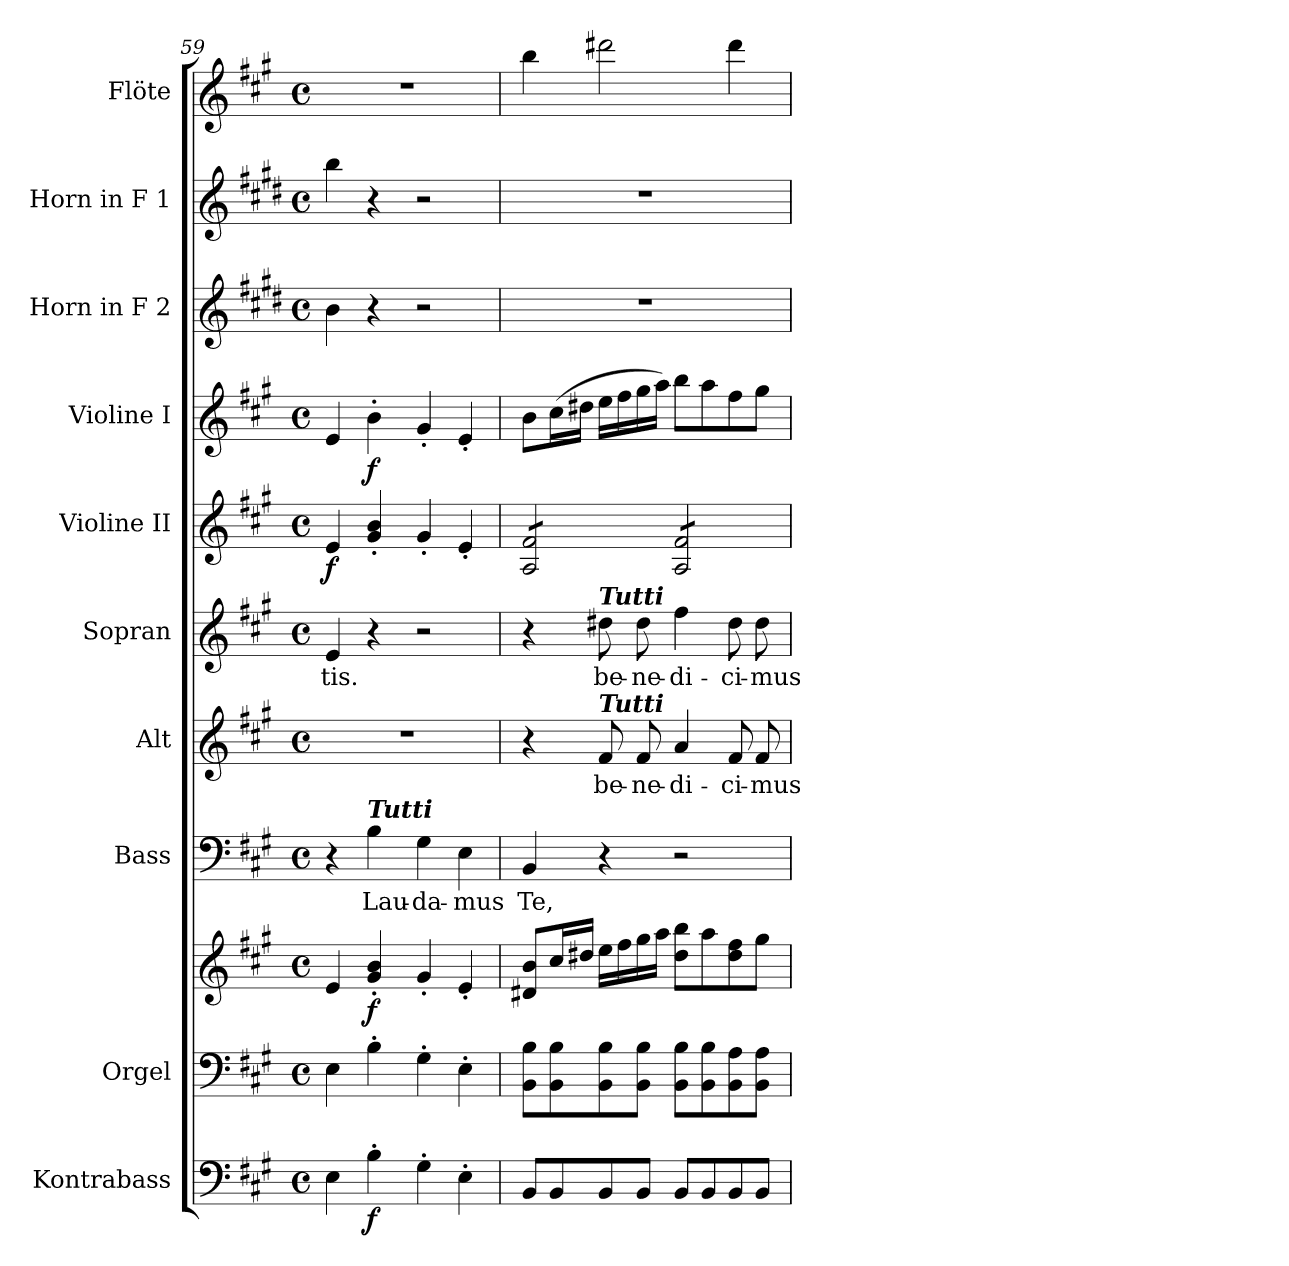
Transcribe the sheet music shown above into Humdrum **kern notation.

**kern	**dynam	**kern	**kern	**dynam	**kern	**text	**kern	**text	**kern	**text	**kern	**dynam	**kern	**dynam	**kern	**kern	**kern
*part10	*part10	*part9	*part9	*part9	*part8	*part8	*part7	*part7	*part6	*part6	*part5	*part5	*part4	*part4	*part3	*part2	*part1
*staff11	*staff11	*staff10	*staff9	*staff9/10	*staff8	*staff8	*staff7	*staff7	*staff6	*staff6	*staff5	*staff5	*staff4	*staff4	*staff3	*staff2	*staff1
*I"Kontrabass	*	*I"Orgel	*	*	*I"Bass	*	*I"Alt	*	*I"Sopran	*	*I"Violine II	*	*I"Violine I	*	*I"Horn in F 2	*I"Horn in F 1	*I"Flöte
*I'Kb.	*	*I'Org.	*	*	*I'B.	*	*I'A.	*	*I'S.	*	*I'Vl. II	*	*I'Vl. I	*	*	*	*I'Fl.
!!LO:PB:g=z
*clefF4	*	*clefF4	*clefG2	*	*clefF4	*	*clefG2	*	*clefG2	*	*clefG2	*	*clefG2	*	*clefG2	*clefG2	*clefG2
*ITrd7c12	*	*	*	*	*	*	*	*	*	*	*	*	*	*	*ITrd4c7	*ITrd4c7	*
*k[f#c#g#]	*	*k[f#c#g#]	*k[f#c#g#]	*	*k[f#c#g#]	*	*k[f#c#g#]	*	*k[f#c#g#]	*	*k[f#c#g#]	*	*k[f#c#g#]	*	*k[f#c#g#]	*k[f#c#g#]	*k[f#c#g#]
*A:	*	*A:	*A:	*	*A:	*	*A:	*	*A:	*	*A:	*	*A:	*	*A:	*A:	*A:
*M4/4	*	*M4/4	*M4/4	*	*M4/4	*	*M4/4	*	*M4/4	*	*M4/4	*	*M4/4	*	*M4/4	*M4/4	*M4/4
*met(c)	*	*met(c)	*met(c)	*	*met(c)	*	*met(c)	*	*met(c)	*	*met(c)	*	*met(c)	*	*met(c)	*met(c)	*met(c)
=59	=59	=59	=59	=59	=59	=59	=59	=59	=59	=59	=59	=59	=59	=59	=59	=59	=59
!	!	!	!	!	!	!	!	!	!	!LO:LY:b	!	!LO:DY:b	!	!	!	!	!
4EE\	.	4E\	4e/	.	4r	.	1r	.	4e/	-tis.	4e/	f	4e/	.	4e\	4ee\	1r
!	!	!	!	!	!LO:TX:a:Bi:t=Tutti	!	!	!	!	!	!	!	!	!	!	!	!
!	!LO:DY:b	!	!	!LO:DY:b	!	!LO:LY:b	!	!	!	!	!	!	!	!LO:DY:b	!	!	!
4BB'>\	f	4B'>\	4g#/'< 4b/'<	f	4B\	Lau-	.	.	4r	.	4g#/'< 4b/'<	.	4b'>\	f	4r	4r	.
!	!	!	!	!	!	!LO:LY:b	!	!	!	!	!	!	!	!	!	!	!
4GG#'>\	.	4G#'>\	4g#'</	.	4G#\	-da-	.	.	2r	.	4g#'</	.	4g#'</	.	2r	2r	.
!	!	!	!	!	!	!LO:LY:b	!	!	!	!	!	!	!	!	!	!	!
4EE'>\	.	4E'>\	4e'</	.	4E\	-mus	.	.	.	.	4e'</	.	4e'</	.	.	.	.
=60	=60	=60	=60	=60	=60	=60	=60	=60	=60	=60	=60	=60	=60	=60	=60	=60	=60
!	!	!	!	!	!	!LO:LY:b	!	!	!	!	!	!	!	!	!	!	!
*	*	*	*	*	*	*	*	*	*	*	*tremolo	*	*	*	*	*	*
8BBB/L	.	8BB\ 8B\L	8d#X/ 8b/L	.	4BB/	Te,	4r	.	4r	.	8A/ 8f#/L	.	8b\L	.	1r	1r	4bb\
8BBB/	.	8BB\ 8B\	16cc#/L	.	.	.	.	.	.	.	8A/ 8f#/	.	(>16cc#\L	.	.	.	.
.	.	.	16dd#X/JJ	.	.	.	.	.	.	.	.	.	16dd#X\JJ	.	.	.	.
!	!	!	!	!	!	!	!	!	!LO:TX:a:Bi:t=Tutti	!	!	!	!	!	!	!	!
!	!	!	!	!	!	!	!LO:TX:a:Bi:t=Tutti	!	!	!	!	!	!	!	!	!	!
!	!	!	!	!	!	!	!	!LO:LY:b	!	!LO:LY:b	!	!	!	!	!	!	!
8BBB/	.	8BB\ 8B\	16ee\LL	.	4r	.	8f#/	be-	8dd#X\	be-	8A/ 8f#/	.	16ee\LL	.	.	.	2ddd#X\
.	.	.	16ff#\	.	.	.	.	.	.	.	.	.	16ff#\	.	.	.	.
!	!	!	!	!	!	!	!	!LO:LY:b	!	!LO:LY:b	!	!	!	!	!	!	!
8BBB/J	.	8BB\ 8B\J	16gg#\	.	.	.	8f#/	-ne-	8dd#\	-ne-	8A/ 8f#/J	.	16gg#\	.	.	.	.
.	.	.	16aa\JJ	.	.	.	.	.	.	.	.	.	16aa\JJ)	.	.	.	.
!	!	!	!	!	!	!	!	!LO:LY:b	!	!LO:LY:b	!	!	!	!	!	!	!
8BBB/L	.	8BB\ 8B\L	8dd#\ 8bb\L	.	2r	.	4a/	-di-	4ff#\	-di-	8A/ 8f#/L	.	8bb\L	.	.	.	.
8BBB/	.	8BB\ 8B\	8aa\	.	.	.	.	.	.	.	8A/ 8f#/	.	8aa\	.	.	.	.
!	!	!	!	!	!	!	!	!LO:LY:b	!	!LO:LY:b	!	!	!	!	!	!	!
8BBB/	.	8BB\ 8A\	8dd#\ 8ff#\	.	.	.	8f#/	-ci-	8dd#\	-ci-	8A/ 8f#/	.	8ff#\	.	.	.	4ddd#\
!	!	!	!	!	!	!	!	!LO:LY:b	!	!LO:LY:b	!	!	!	!	!	!	!
8BBB/J	.	8BB\ 8A\J	8gg#\J	.	.	.	8f#/	-mus	8dd#\	-mus	8A/ 8f#/J	.	8gg#\J	.	.	.	.
*	*	*	*	*	*	*	*	*	*	*	*Xtremolo	*	*	*	*	*	*
=	=	=	=	=	=	=	=	=	=	=	=	=	=	=	=	=	=
*-	*-	*-	*-	*-	*-	*-	*-	*-	*-	*-	*-	*-	*-	*-	*-	*-	*-
